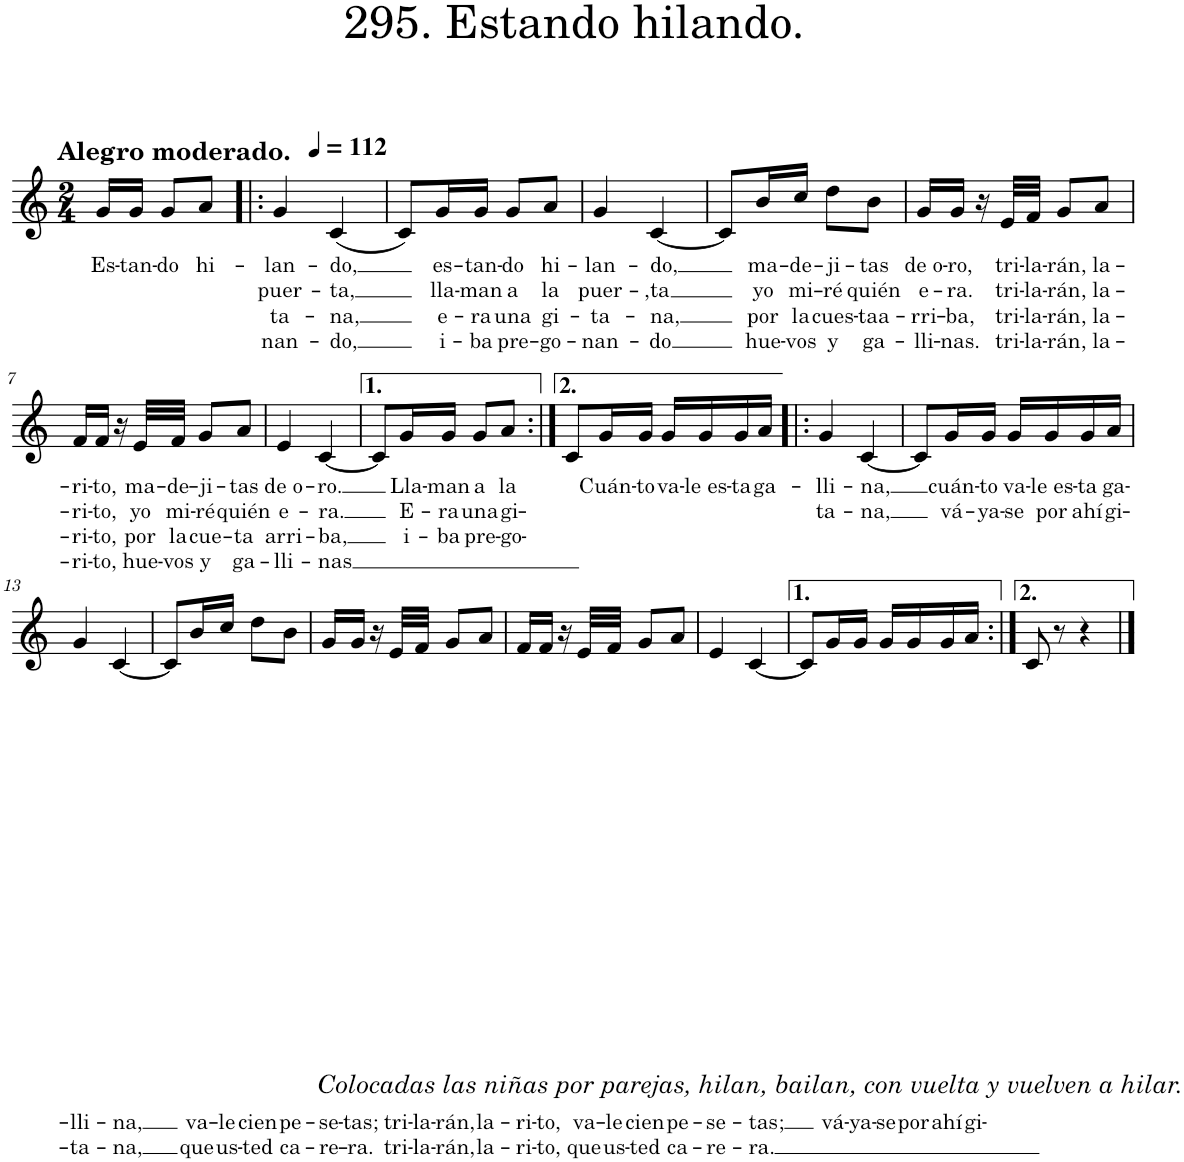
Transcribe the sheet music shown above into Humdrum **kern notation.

**kern	**text	**text	**text	**text
*part1	*part1	*part1	*part1	*part1
*staff1	*staff1	*staff1	*staff1	*staff1
*I"Piano	*	*	*	*
*I'Pno.	*	*	*	*
*clefG2	*	*	*	*
*k[]	*	*	*	*
*M2/4	*	*	*	*
*MM112	*	*	*	*
=1	=1	=1	=1	=1
!LO:TX:a:B:t=Alegro moderado.	!	!	!	!
!	!LO:LY:b	!	!	!
16g/LL	Es-	.	.	.
!	!LO:LY:b	!	!	!
16g/JJ	-tan-	.	.	.
!	!LO:LY:b	!	!	!
8g/L	-do	.	.	.
!	!LO:LY:b	!	!	!
8a/J	hi-	.	.	.
=2!|:	=2!|:	=2!|:	=2!|:	=2!|:
!	!LO:LY:b	!LO:LY:b	!LO:LY:b	!LO:LY:b
4g/	-lan-	puer-	ta-	nan-
!	!LO:LY:b	!LO:LY:b	!LO:LY:b	!LO:LY:b
(4c/	-do,	-ta,	-na,	-do,
=3	=3	=3	=3	=3
8c/L)	.	.	.	.
!	!LO:LY:b	!LO:LY:b	!LO:LY:b	!LO:LY:b
16g/L	es-	lla-	e-	i-
!	!LO:LY:b	!LO:LY:b	!LO:LY:b	!LO:LY:b
16g/JJ	-tan-	-man	-ra	-ba
!	!LO:LY:b	!LO:LY:b	!LO:LY:b	!LO:LY:b
8g/L	-do	a	una	pre-
!	!LO:LY:b	!LO:LY:b	!LO:LY:b	!LO:LY:b
8a/J	hi-	la	gi-	-go-
=4	=4	=4	=4	=4
!	!LO:LY:b	!LO:LY:b	!LO:LY:b	!LO:LY:b
4g/	-lan-	puer-	-ta-	-nan-
!	!LO:LY:b	!LO:LY:b	!LO:LY:b	!LO:LY:b
[4c/	-do,	-,ta	-na,	-do
=5	=5	=5	=5	=5
8c/L]	.	.	.	.
!	!LO:LY:b	!LO:LY:b	!LO:LY:b	!LO:LY:b
16b/L	ma-	yo	por	hue-
!	!LO:LY:b	!LO:LY:b	!LO:LY:b	!LO:LY:b
16cc/JJ	-de-	mi-	la	-vos
!	!LO:LY:b	!LO:LY:b	!LO:LY:b	!LO:LY:b
8dd\L	-ji-	-ré	cues-	y
!	!LO:LY:b	!LO:LY:b	!LO:LY:b	!LO:LY:b
8b\J	-tas	quién	-taa-	ga-
=6	=6	=6	=6	=6
!	!LO:LY:b	!LO:LY:b	!LO:LY:b	!LO:LY:b
16g/LL	de o-	e-	-rri-	-lli-
!	!LO:LY:b	!LO:LY:b	!LO:LY:b	!LO:LY:b
16g/JJ	-ro,	-ra.	-ba,	-nas.
16r	.	.	.	.
!	!LO:LY:b	!LO:LY:b	!LO:LY:b	!LO:LY:b
32e/LLL	tri-	tri-	tri-	tri-
!	!LO:LY:b	!LO:LY:b	!LO:LY:b	!LO:LY:b
32f/JJJ	-la-	-la-	-la-	-la-
!	!LO:LY:b	!LO:LY:b	!LO:LY:b	!LO:LY:b
8g/L	-rán,	-rán,	-rán,	-rán,
!	!LO:LY:b	!LO:LY:b	!LO:LY:b	!LO:LY:b
8a/J	la-	la-	la-	la-
!!LO:LB:g=z
=7	=7	=7	=7	=7
!	!LO:LY:b	!LO:LY:b	!LO:LY:b	!LO:LY:b
16f/LL	-ri-	-ri-	-ri-	-ri-
!	!LO:LY:b	!LO:LY:b	!LO:LY:b	!LO:LY:b
16f/JJ	-to,	-to,	-to,	-to,
16r	.	.	.	.
!	!LO:LY:b	!LO:LY:b	!LO:LY:b	!LO:LY:b
32e/LLL	ma-	yo	por	hue-
!	!LO:LY:b	!LO:LY:b	!LO:LY:b	!LO:LY:b
32f/JJJ	-de-	mi-	la	-vos
!	!LO:LY:b	!LO:LY:b	!LO:LY:b	!LO:LY:b
8g/L	-ji-	-ré	cue-	y
!	!LO:LY:b	!LO:LY:b	!LO:LY:b	!LO:LY:b
8a/J	-tas	quién	-ta	ga-
=8	=8	=8	=8	=8
!	!LO:LY:b	!LO:LY:b	!LO:LY:b	!LO:LY:b
4e/	de o-	e-	arri-	-lli-
!	!LO:LY:b	!LO:LY:b	!LO:LY:b	!LO:LY:b
[4c/	-ro.	-ra.	-ba,	-nas
=9	=9	=9	=9	=9
8c/L]	.	.	.	.
!	!LO:LY:b	!LO:LY:b	!LO:LY:b	!
16g/L	Lla-	E-	i-	.
!	!LO:LY:b	!LO:LY:b	!LO:LY:b	!
16g/JJ	-man	-ra	-ba	.
!	!LO:LY:b	!LO:LY:b	!LO:LY:b	!
8g/L	a	una	pre-	.
!	!LO:LY:b	!LO:LY:b	!LO:LY:b	!
8a/J	la	gi-	-go-	.
=10:|!	=10:|!	=10:|!	=10:|!	=10:|!
8c/L	.	.	.	.
!	!LO:LY:b	!	!	!
16g/L	Cuán-	.	.	.
!	!LO:LY:b	!	!	!
16g/JJ	-to	.	.	.
!	!LO:LY:b	!	!	!
16g/LL	va-	.	.	.
!	!LO:LY:b	!	!	!
16g/	-le es-	.	.	.
!	!LO:LY:b	!	!	!
16g/	-ta	.	.	.
!	!LO:LY:b	!	!	!
16a/JJ	ga-	.	.	.
=11!|:	=11!|:	=11!|:	=11!|:	=11!|:
!	!LO:LY:b	!LO:LY:b	!	!
4g/	-lli-	ta-	.	.
!	!LO:LY:b	!LO:LY:b	!	!
[4c/	-na,	-na,	.	.
=12	=12	=12	=12	=12
8c/L]	.	.	.	.
!	!LO:LY:b	!LO:LY:b	!	!
16g/L	cuán-	vá-	.	.
!	!LO:LY:b	!LO:LY:b	!	!
16g/JJ	-to	-ya-	.	.
!	!LO:LY:b	!LO:LY:b	!	!
16g/LL	va-	-se	.	.
!	!LO:LY:b	!LO:LY:b	!	!
16g/	-le es-	por	.	.
!	!LO:LY:b	!LO:LY:b	!	!
16g/	-ta	ahí	.	.
!	!LO:LY:b	!LO:LY:b	!	!
16a/JJ	ga-	gi-	.	.
!!LO:LB:g=z
=13	=13	=13	=13	=13
!	!LO:LY:b	!LO:LY:b	!	!
4g/	-lli-	-ta-	.	.
!	!LO:LY:b	!LO:LY:b	!	!
[4c/	-na,	-na,	.	.
=14	=14	=14	=14	=14
8c/L]	.	.	.	.
!	!LO:LY:b	!LO:LY:b	!	!
16b/L	va-	que	.	.
!	!LO:LY:b	!LO:LY:b	!	!
16cc/JJ	-le	us-	.	.
!	!LO:LY:b	!LO:LY:b	!	!
8dd\L	cien	-ted	.	.
!	!LO:LY:b	!LO:LY:b	!	!
8b\J	pe-	ca-	.	.
=15	=15	=15	=15	=15
!LO:TX:b:i:t=Colocadas las niñas por parejas, hilan, bailan, con vuelta y vuelven a hilar.	!	!	!	!
!	!LO:LY:b	!LO:LY:b	!	!
16g/LL	-se-	-re-	.	.
!	!LO:LY:b	!LO:LY:b	!	!
16g/JJ	-tas;	-ra.	.	.
16r	.	.	.	.
!	!LO:LY:b	!LO:LY:b	!	!
32e/LLL	tri-	tri-	.	.
!	!LO:LY:b	!LO:LY:b	!	!
32f/JJJ	-la-	-la-	.	.
!	!LO:LY:b	!LO:LY:b	!	!
8g/L	-rán,	-rán,	.	.
!	!LO:LY:b	!LO:LY:b	!	!
8a/J	la-	la-	.	.
=16	=16	=16	=16	=16
!	!LO:LY:b	!LO:LY:b	!	!
16f/LL	-ri-	-ri-	.	.
!	!LO:LY:b	!LO:LY:b	!	!
16f/JJ	-to,	-to,	.	.
16r	.	.	.	.
!	!LO:LY:b	!LO:LY:b	!	!
32e/LLL	va-	que	.	.
!	!LO:LY:b	!LO:LY:b	!	!
32f/JJJ	-le	us-	.	.
!	!LO:LY:b	!LO:LY:b	!	!
8g/L	cien	-ted	.	.
!	!LO:LY:b	!LO:LY:b	!	!
8a/J	pe-	ca-	.	.
=17	=17	=17	=17	=17
!	!LO:LY:b	!LO:LY:b	!	!
4e/	-se-	-re-	.	.
!	!LO:LY:b	!LO:LY:b	!	!
[4c/	-tas;	-ra.	.	.
=18	=18	=18	=18	=18
8c/L]	.	.	.	.
!	!LO:LY:b	!	!	!
16g/L	vá-	.	.	.
!	!LO:LY:b	!	!	!
16g/JJ	-ya-	.	.	.
!	!LO:LY:b	!	!	!
16g/LL	-se	.	.	.
!	!LO:LY:b	!	!	!
16g/	por	.	.	.
!	!LO:LY:b	!	!	!
16g/	ahí	.	.	.
!	!LO:LY:b	!	!	!
16a/JJ	gi-	.	.	.
=19:|!	=19:|!	=19:|!	=19:|!	=19:|!
8c/	.	.	.	.
8r	.	.	.	.
4r	.	.	.	.
==	==	==	==	==
*-	*-	*-	*-	*-
